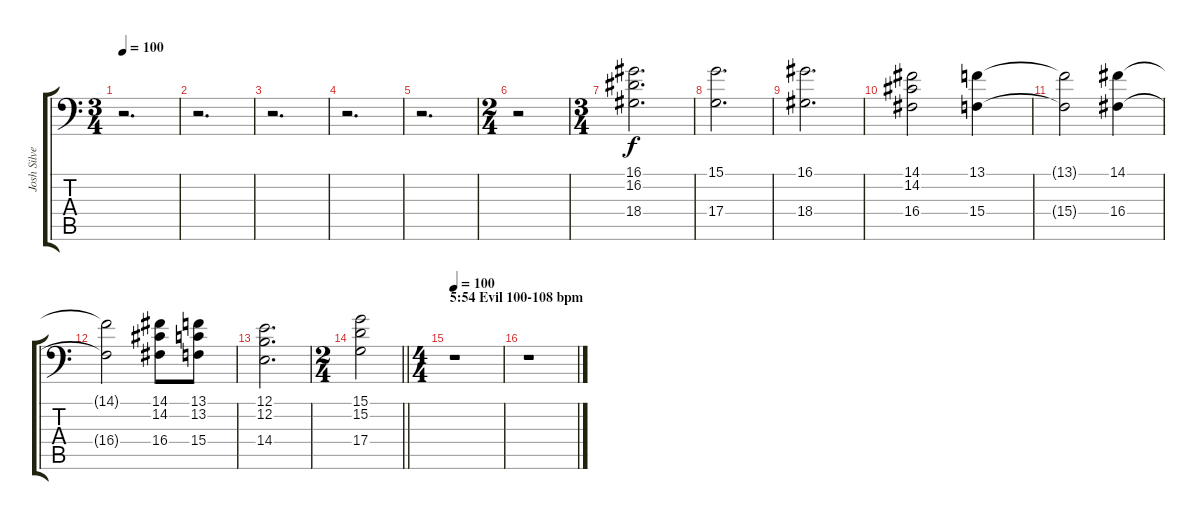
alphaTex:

\track ("Josh Silver (Strings)" "Josh Silve") {instrument synthstrings1}
\staff {score tabs}
\tuning (E3 B2 G2 D2 A1 E1) {hide}
\ts (3 4)
\tempo 100
\clef f4
\ks c
r.2{d dy f} |
r.2{d} |
r.2{d} |
r.2{d} |
r.2{d} |
\ts (2 4)
r.2 |
\ts (3 4)
(16.1 16.2 18.4).2{d} |
(15.1 17.4).2{d} |
(16.1 18.4).2{d} |
(14.1 14.2 16.4).2 (13.1 15.4).4 |
(13.1{t} 15.4{t}).2 (14.1 16.4).4 |
(14.1{t} 16.4{t}).2 (14.1 14.2 16.4).8 (13.1 13.2 15.4).8 |
(12.1 12.2 14.4).2{d} |
\ts (2 4)
\barLineRight lightlight
(15.1 15.2 17.4).2 |
\ts (4 4)
\section ("" "5:54 Evil 100-108 bpm")
\tempo 100
r.1 |
r.1
